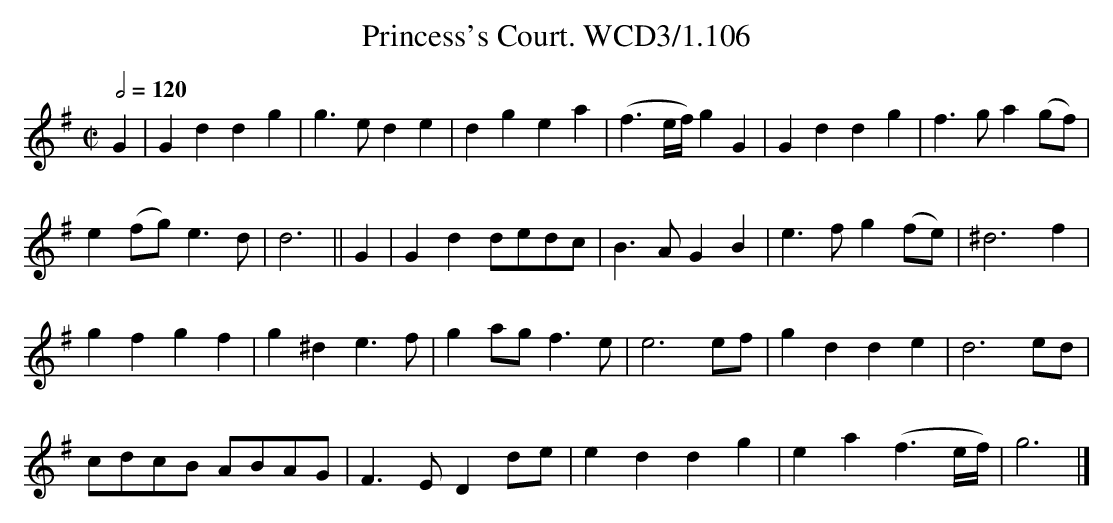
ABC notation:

X:1
T:Princess's Court. WCD3/1.106
M:C|
L:1/4
Q:1/2=120
K:G
G|Gd dg|g3/e/ de|dg ea|(f3/e//f//)gG|Gd dg|f3/g/ a(g/f/)|
e(f/g/) e3/d/|d3||G|Gd d/e/d/c/|B3/A/ GB|e3/f/ g(f/e/)|^d3 f|
gf gf|g^d e3/f/|ga/g/ f3/e/|e3 e/f/|gd de|d3 e/d/|
c/d/c/B/ A/B/A/G/|F3/E/ Dd/e/|ed dg|ea (f3/e//f//)|g3|]
